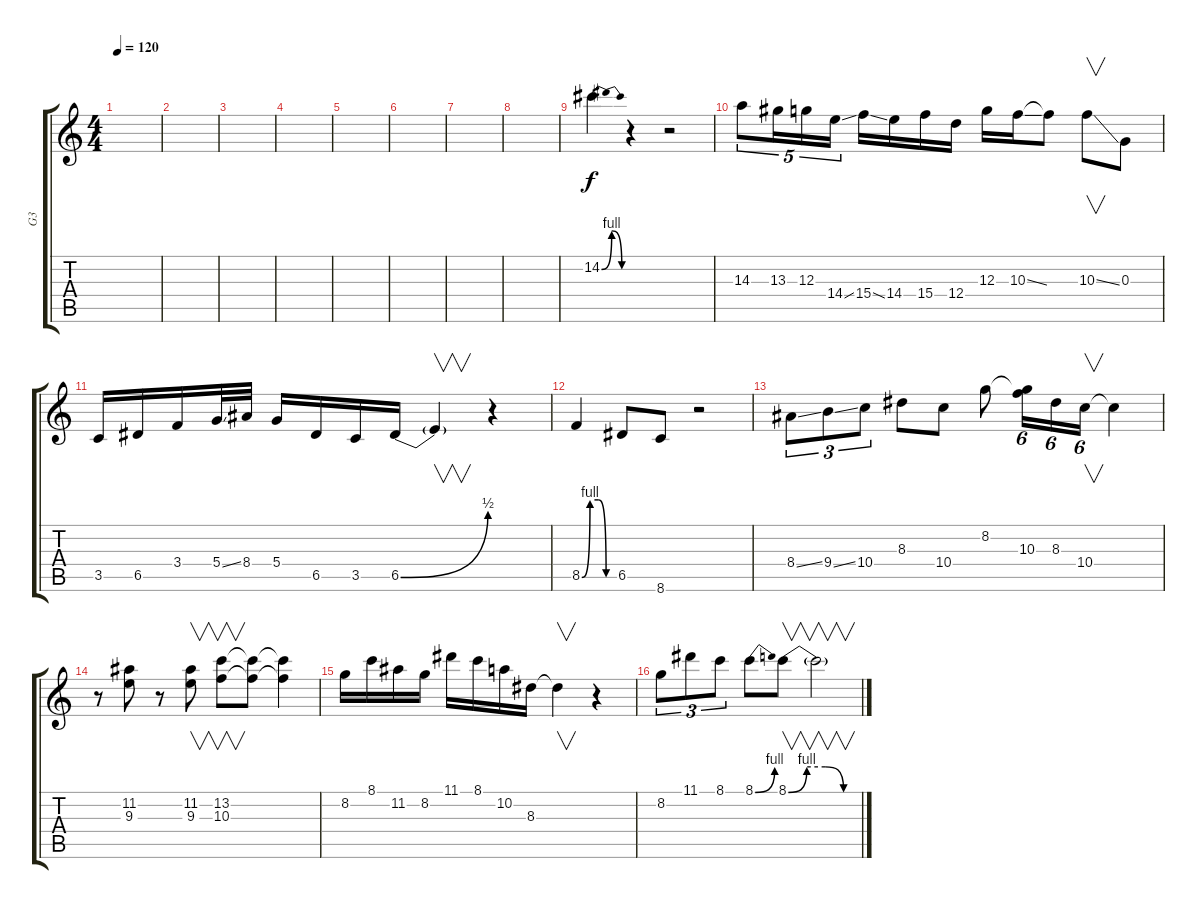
\track ("G3" "G3") {instrument distortionguitar}
\staff {score tabs}
\tuning (E4 B3 G3 D3 A2 E2) {hide}
\ts (4 4)
\tempo 120
\clef g2
\ks c
|
|
|
|
|
|
|
|
14.2{be (bendrelease 0 0 30 4 55 4 60 0)}.4 r.4 r.2 |
14.3.8{tu (5 4)} 13.3.16{tu (5 4)} 12.3.16{tu (5 4)} 14.4{ss}.16{tu (5 4)} 15.4{ss}.16 14.4.16 15.4.16 12.4.16 12.3.16 10.3{ss}.16 10.3{t}.8 10.3{ss}.8{v} 0.3.8 |
3.5.16 6.5.16 3.4.16 5.4{ss}.32 8.4.32 5.4.16 6.5.16 3.5.16 6.5{be (bend 0 0 60 2)}.16 6.5{t}.4{v} r.4 |
8.5{be (custom 0 0 15 4 30 4 45 0 60 0)}.4 6.5.8 8.6.8 r.2 |
8.4{ss}.8{tu (3 2)} 9.4{ss}.8{tu (3 2)} 10.4.8{tu (3 2)} 8.3.8 10.4.8 8.2.8 (8.2{t} 10.3).16{tu (6 4)} 8.3.16{tu (6 4)} 10.4.16{v tu (6 4)} 10.4{t}.4 |
r.8 (11.2 9.3).8 r.8 (11.2 9.3).8{v} (13.2 10.3).8{v} (13.2{t} 10.3{t}).8 (13.2{t} 10.3{t}).4 |
8.2.16 8.1.16 11.2.16 8.2.16 11.1.16 8.1.16 10.2.16 8.3.16 8.3{t}.4{v} r.4 |
8.2.8{tu (3 2)} 11.1.8{tu (3 2)} 8.1.8{tu (3 2)} 8.1{be (bend 0 0 60 4)}.8 8.1{be (custom 0 0 15 4 30 4 45 0 60 0)}.8{v} 8.1{t}.2{v}
